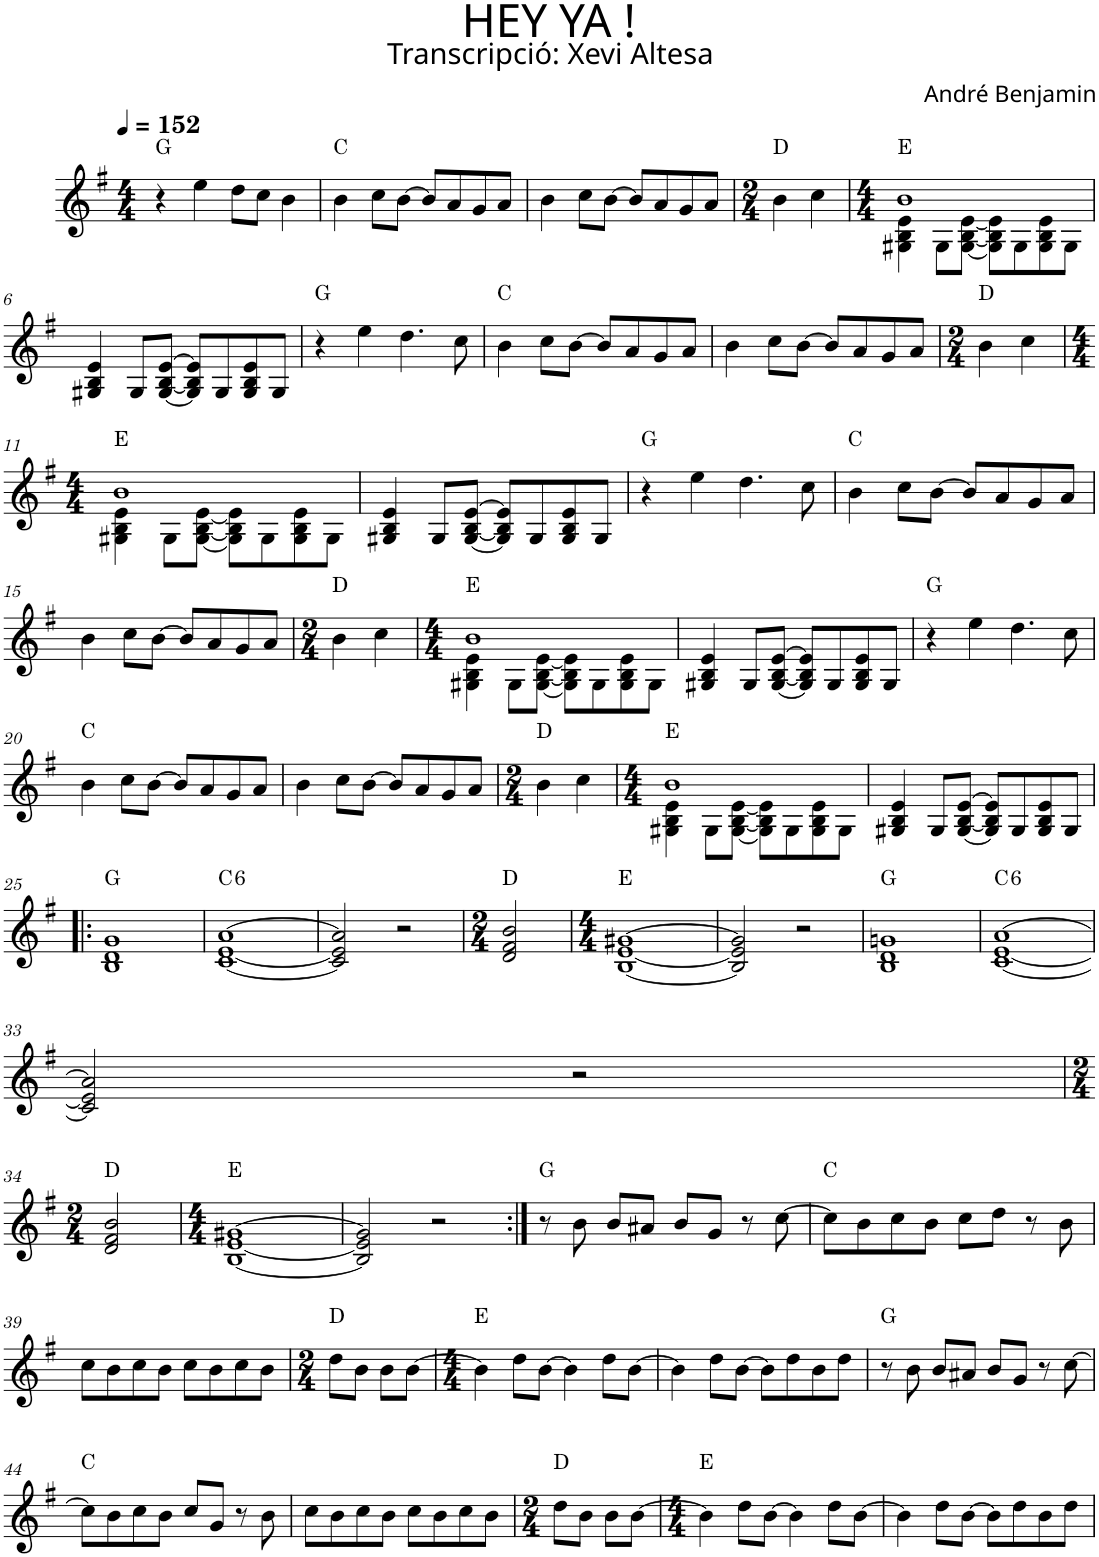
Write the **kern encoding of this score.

**kern	**harte
*part1	*part1
*staff1	*
*I"P1	*
*clefG2	*
*k[f#]	*
*G:	*
*M4/4	*
*MM152	*
=1	=1
4r	G:maj
4ee\	.
8dd\L	.
8cc\J	.
4b\	.
=2	=2
4b\	C:maj
8cc\L	.
[>8b\J	.
8b/L]	.
8a/	.
8g/	.
8a/J	.
=3	=3
4b\	.
8cc\L	.
[>8b\J	.
8b/L]	.
8a/	.
8g/	.
8a/J	.
=4	=4
*M2/4	*
4b\	D:maj
4cc\	.
=5	=5
*M4/4	*
*^	*
1b	4G#X\ 4B\ 4e\	E:maj
.	8G#\L	.
.	[<8G#\ [<8B\ [<8e\J	.
.	8G#\] 8B\] 8e\]L	.
.	8G#\	.
.	8G#\ 8B\ 8e\	.
.	8G#\J	.
*v	*v	*
!!LO:LB:g=z
=6	=6
4G#X/ 4B/ 4e/	.
8G#/L	.
[<8G#/ [<8B/ [>8e/J	.
8G#/] 8B/] 8e/]L	.
8G#/	.
8G#/ 8B/ 8e/	.
8G#/J	.
=7	=7
4r	G:maj
4ee\	.
4.dd\	.
8cc\	.
=8	=8
4b\	C:maj
8cc\L	.
[>8b\J	.
8b/L]	.
8a/	.
8g/	.
8a/J	.
=9	=9
4b\	.
8cc\L	.
[>8b\J	.
8b/L]	.
8a/	.
8g/	.
8a/J	.
=10	=10
*M2/4	*
4b\	D:maj
4cc\	.
!!LO:LB:g=z
=11	=11
*M4/4	*
*^	*
1b	4G#X\ 4B\ 4e\	E:maj
.	8G#\L	.
.	[<8G#\ [<8B\ [<8e\J	.
.	8G#\] 8B\] 8e\]L	.
.	8G#\	.
.	8G#\ 8B\ 8e\	.
.	8G#\J	.
*v	*v	*
=12	=12
4G#X/ 4B/ 4e/	.
8G#/L	.
[<8G#/ [<8B/ [>8e/J	.
8G#/] 8B/] 8e/]L	.
8G#/	.
8G#/ 8B/ 8e/	.
8G#/J	.
=13	=13
4r	G:maj
4ee\	.
4.dd\	.
8cc\	.
=14	=14
4b\	C:maj
8cc\L	.
[>8b\J	.
8b/L]	.
8a/	.
8g/	.
8a/J	.
!!LO:LB:g=z
=15	=15
4b\	.
8cc\L	.
[>8b\J	.
8b/L]	.
8a/	.
8g/	.
8a/J	.
=16	=16
*M2/4	*
4b\	D:maj
4cc\	.
=17	=17
*M4/4	*
*^	*
1b	4G#X\ 4B\ 4e\	E:maj
.	8G#\L	.
.	[<8G#\ [<8B\ [<8e\J	.
.	8G#\] 8B\] 8e\]L	.
.	8G#\	.
.	8G#\ 8B\ 8e\	.
.	8G#\J	.
*v	*v	*
=18	=18
4G#X/ 4B/ 4e/	.
8G#/L	.
[<8G#/ [<8B/ [>8e/J	.
8G#/] 8B/] 8e/]L	.
8G#/	.
8G#/ 8B/ 8e/	.
8G#/J	.
=19	=19
4r	G:maj
4ee\	.
4.dd\	.
8cc\	.
!!LO:LB:g=z
=20	=20
4b\	C:maj
8cc\L	.
[>8b\J	.
8b/L]	.
8a/	.
8g/	.
8a/J	.
=21	=21
4b\	.
8cc\L	.
[>8b\J	.
8b/L]	.
8a/	.
8g/	.
8a/J	.
=22	=22
*M2/4	*
4b\	D:maj
4cc\	.
=23	=23
*M4/4	*
*^	*
1b	4G#X\ 4B\ 4e\	E:maj
.	8G#\L	.
.	[<8G#\ [<8B\ [<8e\J	.
.	8G#\] 8B\] 8e\]L	.
.	8G#\	.
.	8G#\ 8B\ 8e\	.
.	8G#\J	.
*v	*v	*
=24	=24
4G#X/ 4B/ 4e/	.
8G#/L	.
[<8G#/ [<8B/ [>8e/J	.
8G#/] 8B/] 8e/]L	.
8G#/	.
8G#/ 8B/ 8e/	.
8G#/J	.
!!LO:LB:g=z
=25!|:	=25!|:
1B 1d 1g	G:maj
=26	=26
!	!LO:H:kt=6
[<1c [<1e [>1a	C:maj6
=27	=27
2c/] 2e/] 2a/]	.
2r	.
=28	=28
*M2/4	*
2d/ 2f#/ 2b/	D:maj
=29	=29
*M4/4	*
[<1B [<1e [>1g#X	E:maj
=30	=30
2B/] 2e/] 2g#/]	.
2r	.
=31	=31
1B 1d 1gn	G:maj
=32	=32
!	!LO:H:kt=6
[<1c [<1e [>1a	C:maj6
!!LO:LB:g=z
=33	=33
2c/] 2e/] 2a/]	.
2r	.
!!LO:LB:g=z
=34	=34
*M2/4	*
2d/ 2f#/ 2b/	D:maj
=35	=35
*M4/4	*
[<1B [<1e [>1g#X	E:maj
=36	=36
2B/] 2e/] 2g#/]	.
2r	.
=37:|!	=37:|!
8r	G:maj
8b\	.
8b/L	.
8a#X/J	.
8b/L	.
8g/J	.
8r	.
[>8cc\	.
=38	=38
8cc\L]	C:maj
8b\	.
8cc\	.
8b\J	.
8cc\L	.
8dd\J	.
8r	.
8b\	.
!!LO:LB:g=z
=39	=39
8cc\L	.
8b\	.
8cc\	.
8b\J	.
8cc\L	.
8b\	.
8cc\	.
8b\J	.
=40	=40
*M2/4	*
8dd\L	D:maj
8b\J	.
8b\L	.
[>8b\J	.
=41	=41
*M4/4	*
4b\]	E:maj
8dd\L	.
[>8b\J	.
4b\]	.
8dd\L	.
[>8b\J	.
=42	=42
4b\]	.
8dd\L	.
[>8b\J	.
8b\L]	.
8dd\	.
8b\	.
8dd\J	.
=43	=43
8r	G:maj
8b\	.
8b/L	.
8a#X/J	.
8b/L	.
8g/J	.
8r	.
[>8cc\	.
!!LO:LB:g=z
=44	=44
8cc\L]	C:maj
8b\	.
8cc\	.
8b\J	.
8cc/L	.
8g/J	.
8r	.
8b\	.
=45	=45
8cc\L	.
8b\	.
8cc\	.
8b\J	.
8cc\L	.
8b\	.
8cc\	.
8b\J	.
=46	=46
*M2/4	*
8dd\L	D:maj
8b\J	.
8b\L	.
[>8b\J	.
=47	=47
*M4/4	*
4b\]	E:maj
8dd\L	.
[>8b\J	.
4b\]	.
8dd\L	.
[>8b\J	.
=48	=48
4b\]	.
8dd\L	.
[>8b\J	.
8b\L]	.
8dd\	.
8b\	.
8dd\J	.
=	=
*-	*-
